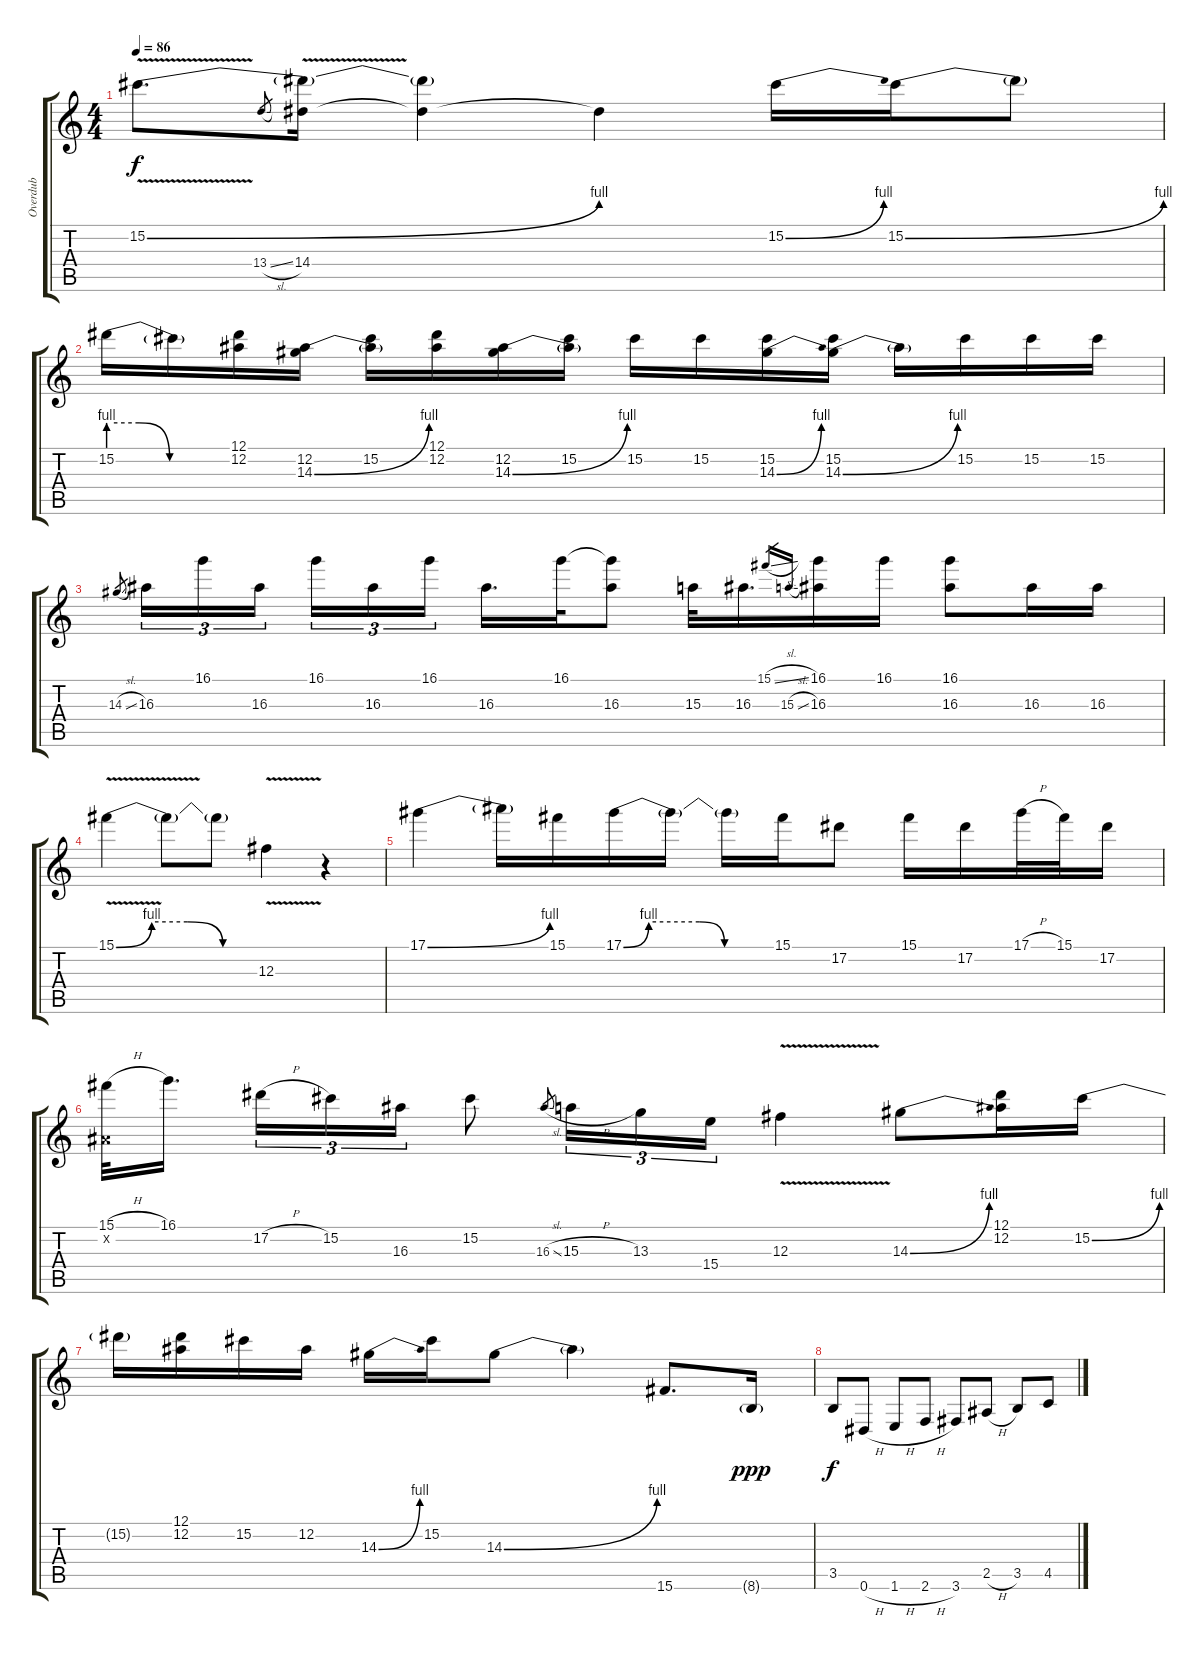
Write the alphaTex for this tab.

\track ("Overdub" "Overdub") {instrument fretlessbass}
\staff {score tabs}
\tuning (Eb4 Bb3 Gb3 Db3 Ab2 Eb2) {hide}
\ts (4 4)
\tempo 86
\clef g2
\ks c
15.2{be (bend 0 0 60 4) v}.8{d dy f} 13.4{sl}.8{gr} (15.2{t} 14.4).16 (15.2{t} 14.4{t}).4 14.4{t}.4 15.2{be (bend 0 0 60 4)}.16 15.2{be (bend 0 0 60 4)}.16 15.2{t}.8 |
15.2{be (custom 0 4 15 4 30 0 60 0)}.16 15.2{t}.16 (12.1 12.2).16 (12.2 14.3{be (bend 0 0 60 4)}).16 (15.2 14.3{t}).16 (12.1 12.2).16 (12.2 14.3{be (bend 0 0 60 4)}).16 (15.2 14.3{t}).16 15.2.16 15.2.16 (15.2 14.3{be (bend 0 0 60 4)}).16 (15.2 14.3{be (bend 0 0 60 4)}).16 14.3{t}.16 15.2.16 15.2.16 15.2.16 |
14.3{sl}.8{gr} 16.3.16{tu (3 2)} 16.1.16{tu (3 2)} 16.3.16{tu (3 2)} 16.1.16{tu (3 2)} 16.3.16{tu (3 2)} 16.1.16{tu (3 2)} 16.3.16{d} 16.1.32 (16.1{t} 16.3).8 15.3.32 16.3.16{d} 15.1{sl}.16{gr} 15.3{sl}.16{gr} (16.1 16.3).16 16.1.16 (16.1 16.3).8 16.3.16 16.3.16 |
15.1{be (custom 0 0 15 4 30 4 45 0 60 0) v}.4 15.1{t}.8 15.1{t}.8 12.3{v}.4 r.4 |
17.1{be (bend 0 0 60 4)}.4 17.1{t}.16 15.1.16 17.1{be (custom 0 0 10 4 30 4 40 0 60 0)}.16 17.1{t}.16 17.1{t}.16 15.1.16 17.2.8 15.1.16 17.2.16 17.1{h}.32 15.1.32 17.2.16 |
(15.1{h} 0.2{x}).32 16.1.16{d} 17.2{h}.16{tu (3 2)} 15.2.16{tu (3 2)} 16.3.16{tu (3 2)} 15.2.8 16.3{sl}.8{gr} 15.3{h}.16{tu (3 2)} 13.3.16{tu (3 2)} 15.4.16{tu (3 2)} 12.3{v}.4 14.3{be (bend 0 0 60 4)}.8 (12.1 12.2).16 15.2{be (bend 0 0 60 4)}.16 |
15.2{t}.16 (12.1 12.2).16 15.2.16 12.2.16 14.3{be (bend 0 0 60 4)}.16 15.2.16 14.3{be (bend 0 0 60 4)}.8 14.3{t}.4 15.6.8{d} 8.6{g}.16{dy ppp} |
3.5.8{dy f} 0.6{h}.8 1.6{h}.8 2.6{h}.8 3.6.8 2.5{h}.8 3.5.8 4.5.8
